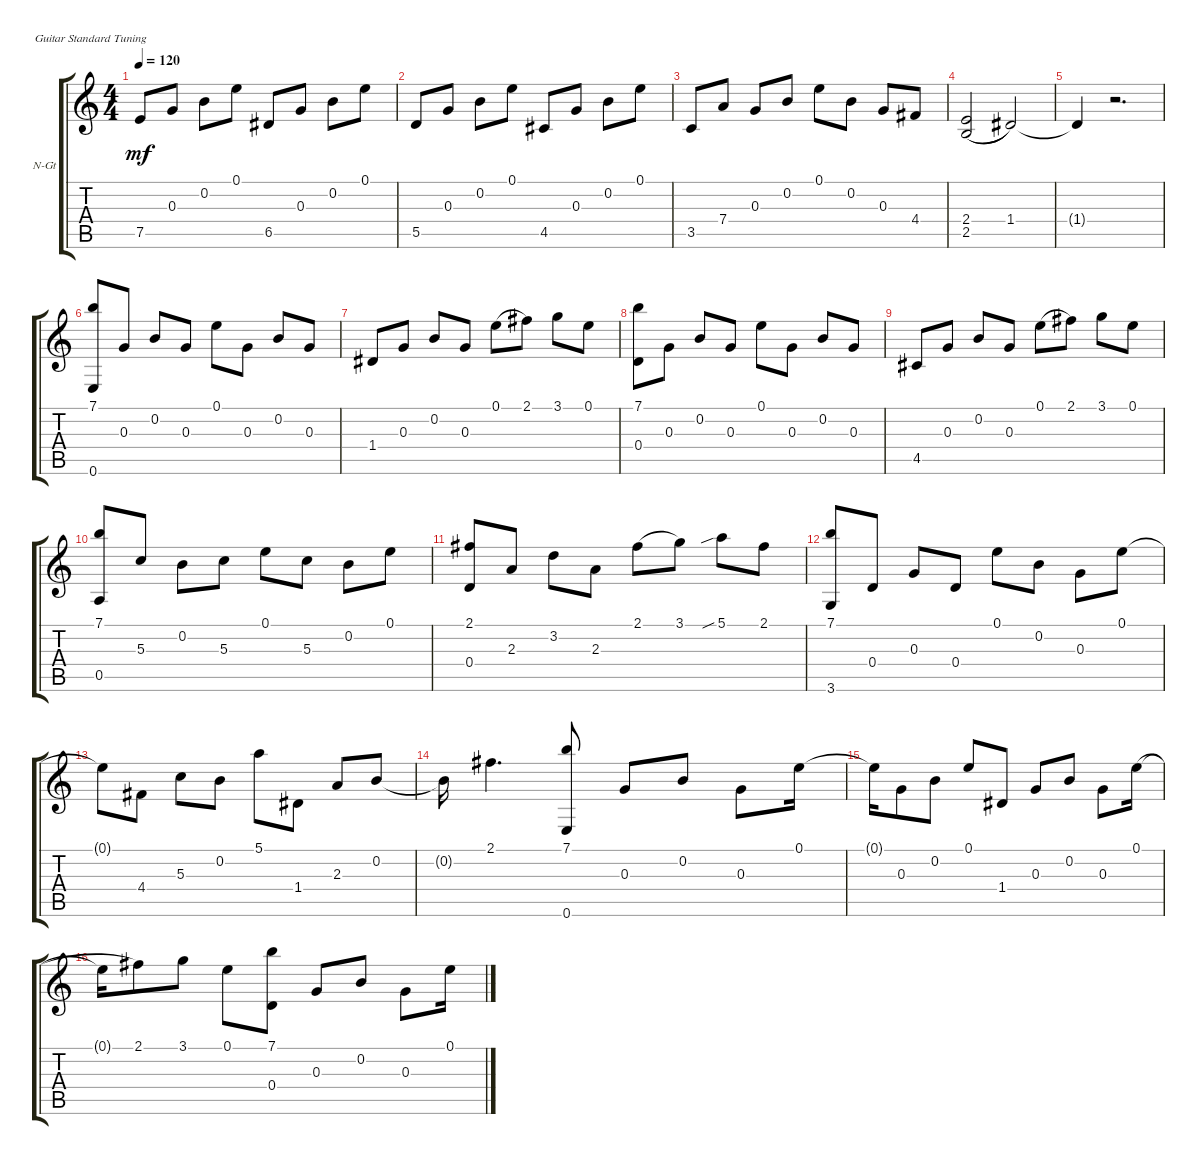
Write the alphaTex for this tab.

\defaultSystemsLayout 4
\bracketExtendMode groupsimilarinstruments
\firstSystemTrackNameOrientation horizontal
\otherSystemsTrackNameOrientation horizontal
\track ("Nylon Guitar" "N-Gt") {instrument acousticguitarnylon}
\staff {score tabs}
\tuning (E4 B3 G3 D3 A2 E2)
\ts (4 4)
\tempo 120
\clef g2
\ks c
7.5.8{dy mf instrument acousticguitarnylon} 0.3.8 0.2.8 0.1.8 6.5.8 0.3.8 0.2.8 0.1.8 |
5.5.8 0.3.8 0.2.8 0.1.8 4.5.8 0.3.8 0.2.8 0.1.8 |
3.5.8 7.4.8 0.3.8 0.2.8 0.1.8 0.2.8 0.3.8 4.4.8 |
(2.4 2.5).2{legatoorigin} 1.4.2 |
1.4{t}.4 r.2{d} |
(7.1 0.6).8 0.3.8 0.2.8 0.3.8 0.1.8 0.3.8 0.2.8 0.3.8 |
1.4.8 0.3.8 0.2.8 0.3.8 0.1.8{legatoorigin} 2.1.8 3.1.8 0.1.8 |
(7.1 0.4).8 0.3.8 0.2.8 0.3.8 0.1.8 0.3.8 0.2.8 0.3.8 |
4.5.8 0.3.8 0.2.8 0.3.8 0.1.8{legatoorigin} 2.1.8 3.1.8 0.1.8 |
(7.1 0.5).8 5.3.8 0.2.8 5.3.8 0.1.8 5.3.8 0.2.8 0.1.8 |
(0.4 2.1).8 2.3.8 3.2.8 2.3.8 2.1.8{legatoorigin} 3.1.8 5.1{sib}.8 2.1.8 |
(7.1 3.6).8 0.4.8 0.3.8 0.4.8 0.1.8 0.2.8 0.3.8 0.1.8 |
0.1{t}.8 4.4.8 5.3.8 0.2.8 5.1.8 1.4.8 2.3.8 0.2.8 |
0.2{t}.16 2.1.4{d} (7.1 0.6).8 0.3.8 0.2.8 0.3.8 0.1.16 |
0.1{t}.16 0.3.8 0.2.8 0.1.8 1.4.8 0.3.8 0.2.8 0.3.8 0.1.16{legatoorigin} |
0.1{t}.16{legatoorigin} 2.1.8 3.1.8 0.1.8 (7.1 0.4).8 0.3.8 0.2.8 0.3.8 0.1.16
